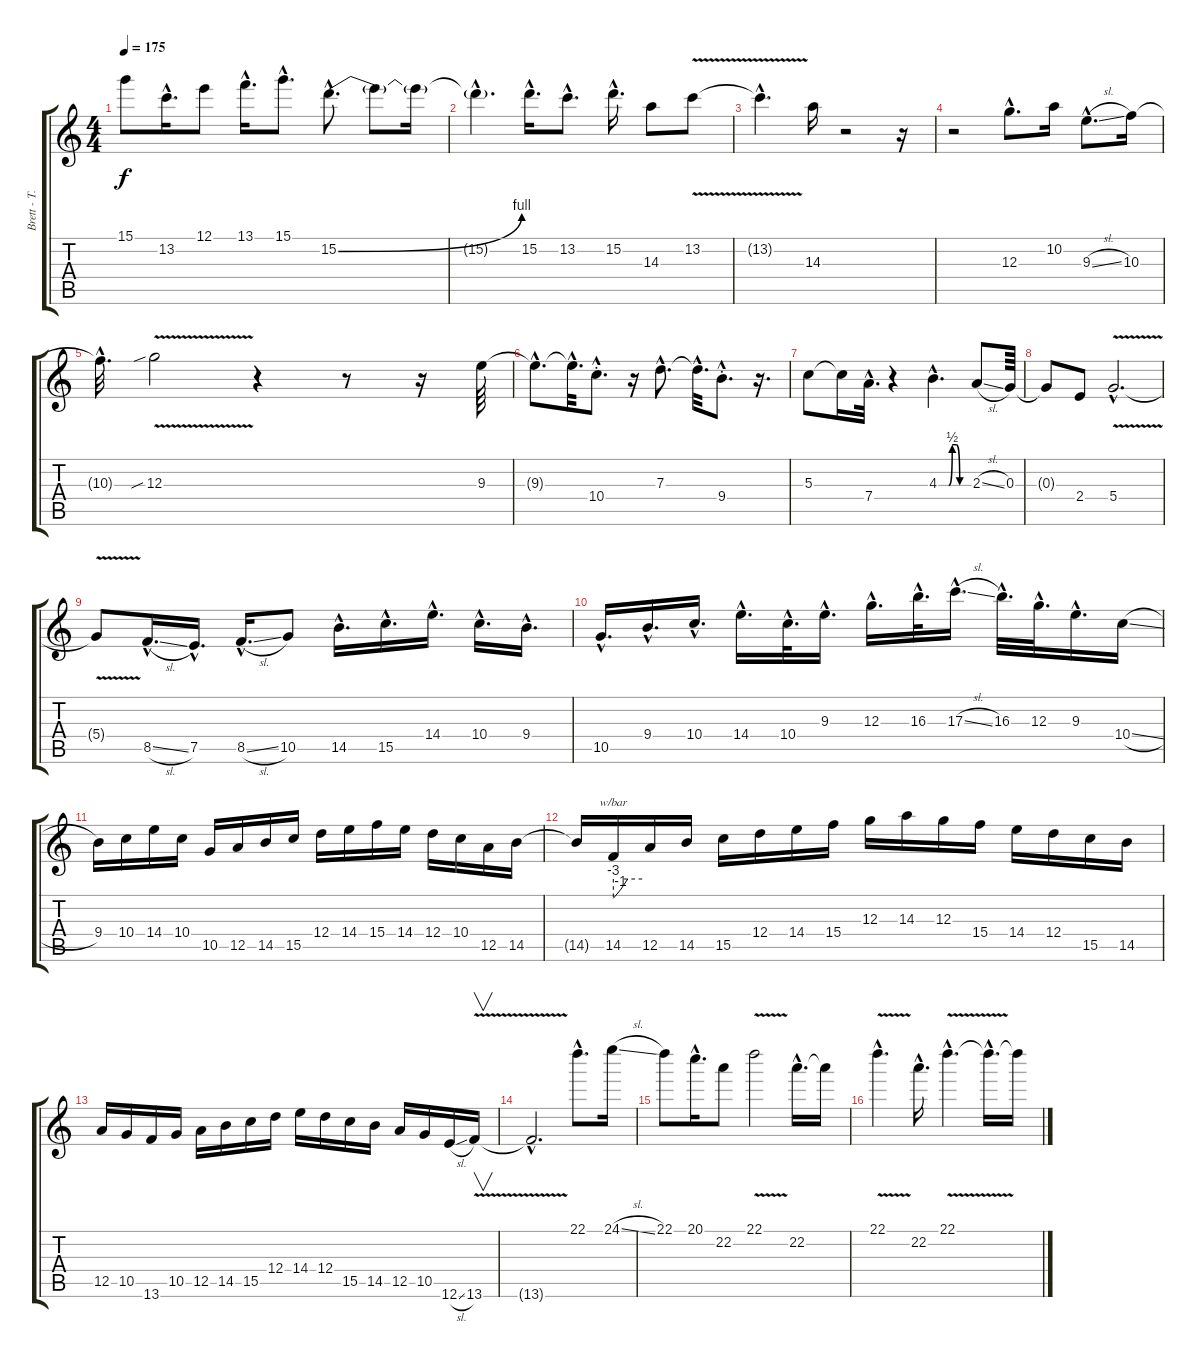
\track ("Brett - T.J." "Brett - T.") {instrument overdrivenguitar}
\staff {score tabs}
\tuning (E4 B3 G3 D3 A2 E2) {hide}
\ts (4 4)
\tempo 175
\clef g2
\ks c
15.1.8{dy f} 13.2{hac}.16{d} 12.1.8 13.1{hac}.16{d} 15.1{hac}.8{d} 15.2{be (bend 0 0 60 4) hac}.8{d} 15.2{t}.8 15.2{t}.16 |
15.2{hac t}.4{d} 15.2{hac}.16{d} 13.2{hac}.8{d} 15.2{hac}.16{d} 14.3.8 13.2{v}.8 |
13.2{hac t}.4{d} 14.3.16 r.2 r.16 |
r.2 12.3{hac}.8{d} 10.2.16 9.3{sl hac}.8{d} 10.3.16 |
10.3{hac t}.32{d} 12.3{v sib}.2 r.4 r.8 r.16 9.3.64 |
9.3{hac t}.8{d} 9.3{hac t}.32{d} 10.4{hac st}.8{d} r.16 7.3{hac}.8{d} 7.3{hac t}.32{d} 9.4{hac st}.8{d} r.16{d} |
5.3.8 5.3{t}.16 7.4{hac}.32{d} r.4 4.3{be (custom 0 0 20 0 27 2 35 2 42 0 55 0 60 0) hac}.4{d} 2.3{sl}.8 0.3.64 |
0.3{t}.8 2.4.8 5.4{v hac}.2{d} |
5.4{t}.8 8.5{sl hac}.16{d} 7.5{hac}.16{d} 8.5{sl hac}.16{d} 10.5.8 14.5{hac}.16{d} 15.5{hac}.16{d} 14.4{hac}.16{d} 10.4{hac}.16{d} 9.4{hac}.16{d} |
10.5{hac}.16{d} 9.4{hac}.16{d} 10.4{hac}.16{d} 14.4{hac}.16{d} 10.4{hac}.32{d} 9.3{hac}.16{d} 12.3{hac}.16{d} 16.3{hac}.32{d} 17.3{sl hac}.16{d} 16.3{hac}.32{d} 12.3{hac}.32{d} 9.3{hac}.16{d} 10.4{sl}.16 |
9.4.16 10.4.16 14.4.16 10.4.16 10.5.16 12.5.16 14.5.16 15.5.16 12.4.16 14.4.16 15.4.16 14.4.16 12.4.16 10.4.16 12.5.16 14.5.16 |
14.5{t}.16 14.5.16{tbe (custom default 0 -12 15 -4 30 0 60 0)} 12.5.16 14.5.16 15.5.16 12.4.16 14.4.16 15.4.16 12.3.16 14.3.16 12.3.16 15.4.16 14.4.16 12.4.16 15.5.16 14.5.16 |
12.5.16 10.5.16 13.6.16 10.5.16 12.5.16 14.5.16 15.5.16 12.4.16 14.4.16 12.4.16 15.5.16 14.5.16 12.5.16 10.5.16 12.6{sl}.16 13.6{v}.16{v} |
13.6{hac t}.2{d} 22.1{hac}.8{d} 24.1{sl}.16 |
22.1.8 20.1{hac}.16{d} 22.2.8 22.1{v}.2 22.2{hac}.16{d} 22.2{t}.16 |
22.1{v hac}.4{d} 22.2{hac}.16{d} 22.1{v hac}.4{d} 22.1{hac t}.16{d} 22.1{t}.16
